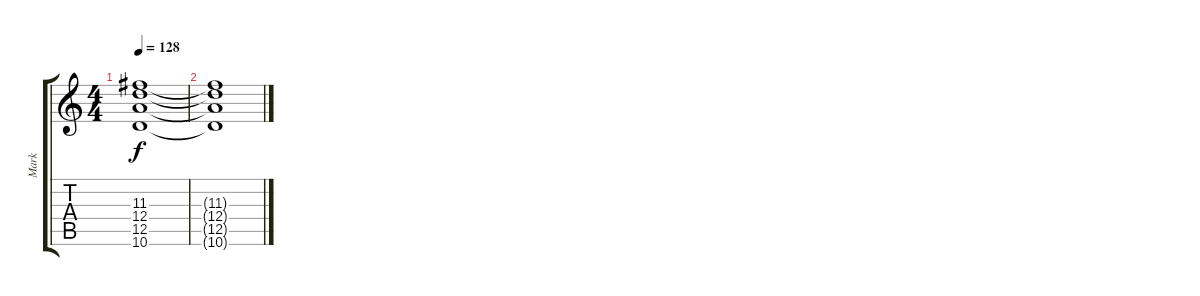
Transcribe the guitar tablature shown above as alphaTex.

\track ("Mark" "Mark") {instrument distortionguitar}
\staff {score tabs}
\tuning (E4 B3 G3 D3 A2 E2) {hide}
\ts (4 4)
\tempo 128
\clef g2
\ks c
(11.3{t} 12.4{t} 12.5{t} 10.6{t}).1{dy f} |
(11.3{t} 12.4{t} 12.5{t} 10.6{t}).1
